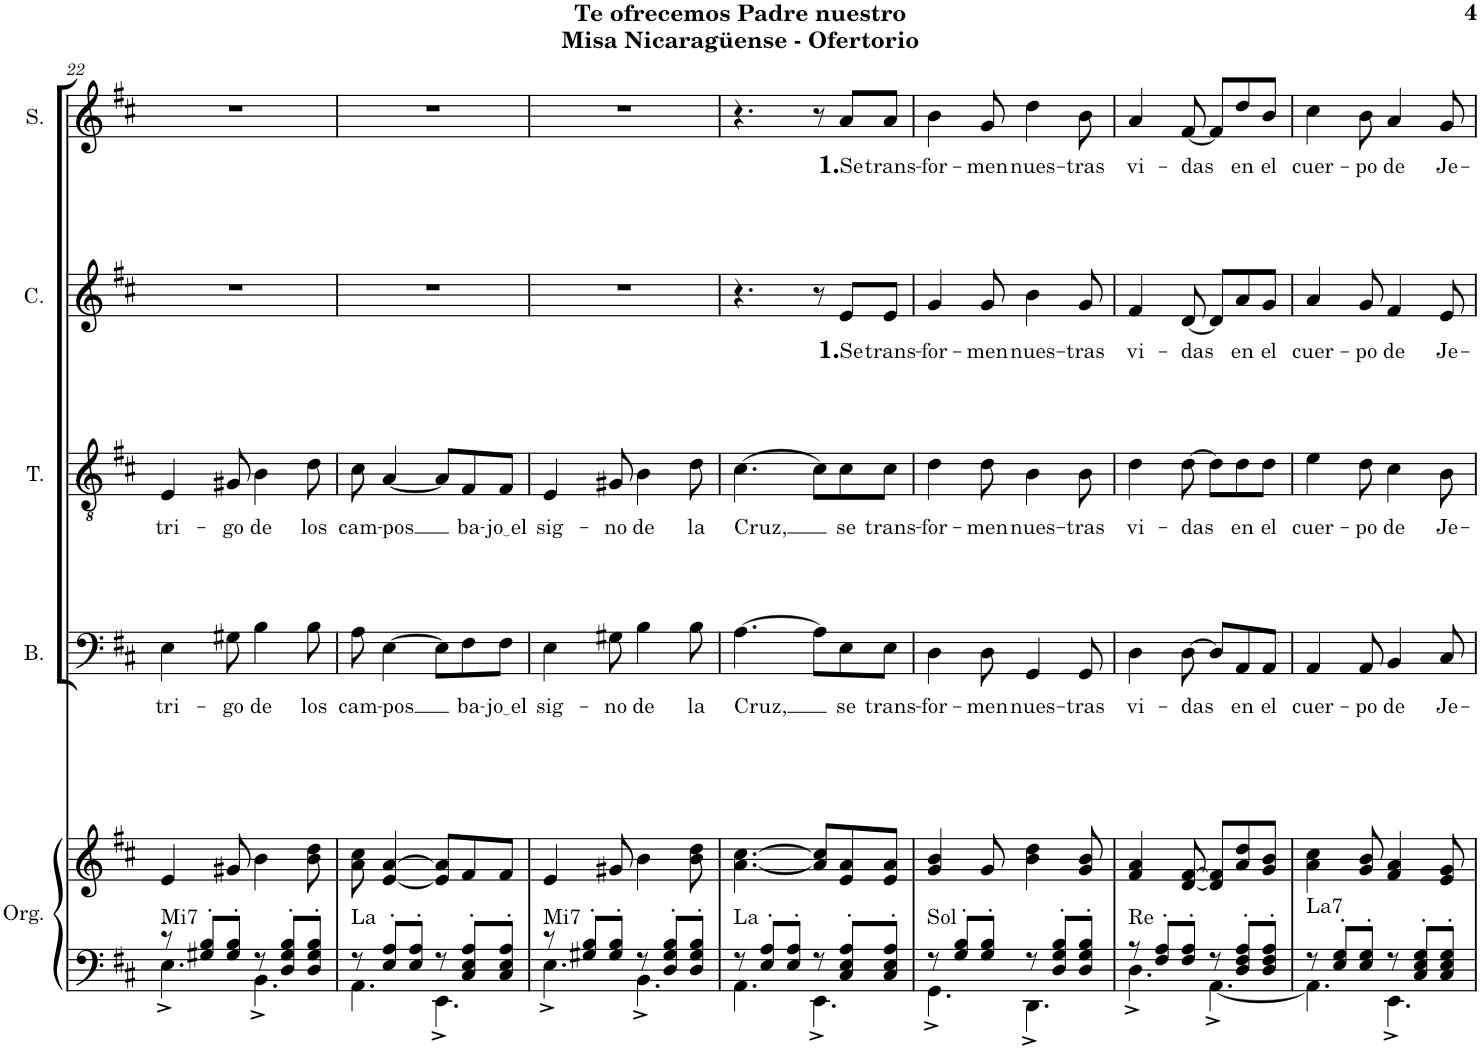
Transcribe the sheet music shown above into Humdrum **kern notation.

**kern	**kern	**harte	**kern	**text	**kern	**text	**kern	**text	**kern	**text
*part5	*part5	*part5	*part4	*part4	*part3	*part3	*part2	*part2	*part1	*part1
*staff6	*staff5	*	*staff4	*staff4	*staff3	*staff3	*staff2	*staff2	*staff1	*staff1
*I"Órgano	*	*	*I"Bajo	*	*I"Tenor	*	*I"Contralto	*	*I"Soprano	*
*	*	*	*I'B.	*	*I'T.	*	*I'C.	*	*I'S.	*
!!LO:PB:g=z
*clefF4	*clefG2	*	*clefF4	*	*clefGv2	*	*clefG2	*	*clefG2	*
*k[f#c#]	*k[f#c#]	*	*k[f#c#]	*	*k[f#c#]	*	*k[f#c#]	*	*k[f#c#]	*
*M6/8	*M6/8	*	*M6/8	*	*M6/8	*	*M6/8	*	*M6/8	*
=22	=22	=22	=22	=22	=22	=22	=22	=22	=22	=22
*^	*	*	*	*	*	*	*	*	*	*
!	!	!	!LO:H:kt=Mi7	!	!LO:LY:b	!	!LO:LY:b	!	!	!	!
8r	4.E^\	4e/	N	4E\	tri-	4E/	tri-	2.r	.	2.r	.
8G#X/' 8B/'L	.	.	.	.	.	.	.	.	.	.	.
!	!	!	!	!	!LO:LY:b	!	!LO:LY:b	!	!	!	!
8G#/' 8B/'J	.	8g#X/	.	8G#X\	-go	8G#X/	-go	.	.	.	.
!	!	!	!	!	!LO:LY:b	!	!LO:LY:b	!	!	!	!
8r	4.BB^\	4b\	.	4B\	de	4B\	de	.	.	.	.
8D/' 8G#/' 8B/'L	.	.	.	.	.	.	.	.	.	.	.
!	!	!	!	!	!LO:LY:b	!	!LO:LY:b	!	!	!	!
8D/' 8G#/' 8B/'J	.	8b\ 8dd\	.	8B\	los	8d\	los	.	.	.	.
=23	=23	=23	=23	=23	=23	=23	=23	=23	=23	=23	=23
!	!	!	!LO:H:kt=La	!	!LO:LY:b	!	!LO:LY:b	!	!	!	!
8r	4.AA\	8a\ 8cc#\	N	8A\	cam-	8c#\	cam-	2.r	.	2.r	.
!	!	!	!	!	!LO:LY:b	!	!LO:LY:b	!	!	!	!
8E/' 8A/'L	.	[4e/ [4a/	.	[4E\	-pos	[4A/	-pos	.	.	.	.
8E/' 8A/'J	.	.	.	.	.	.	.	.	.	.	.
8r	4.EE^\	8e/] 8a/]L	.	8E\L]	.	8A/L]	.	.	.	.	.
!	!	!	!	!	!LO:LY:b	!	!LO:LY:b	!	!	!	!
8C#/' 8E/' 8A/'L	.	8f#/	.	8F#\	ba-	8F#/	ba-	.	.	.	.
!	!	!	!	!	!LO:LY:b	!	!LO:LY:b	!	!	!	!
8C#/' 8E/' 8A/'J	.	8f#/J	.	8F#\J	jo el	8F#/J	jo el	.	.	.	.
=24	=24	=24	=24	=24	=24	=24	=24	=24	=24	=24	=24
!	!	!	!LO:H:kt=Mi7	!	!LO:LY:b	!	!LO:LY:b	!	!	!	!
8r	4.E^\	4e/	N	4E\	sig-	4E/	sig-	2.r	.	2.r	.
8G#X/' 8B/'L	.	.	.	.	.	.	.	.	.	.	.
!	!	!	!	!	!LO:LY:b	!	!LO:LY:b	!	!	!	!
8G#/' 8B/'J	.	8g#X/	.	8G#X\	-no	8G#X/	-no	.	.	.	.
!	!	!	!	!	!LO:LY:b	!	!LO:LY:b	!	!	!	!
8r	4.BB^\	4b\	.	4B\	de	4B\	de	.	.	.	.
8D/' 8G#/' 8B/'L	.	.	.	.	.	.	.	.	.	.	.
!	!	!	!	!	!LO:LY:b	!	!LO:LY:b	!	!	!	!
8D/' 8G#/' 8B/'J	.	8b\ 8dd\	.	8B\	la	8d\	la	.	.	.	.
=25	=25	=25	=25	=25	=25	=25	=25	=25	=25	=25	=25
!	!	!	!LO:H:kt=La	!	!LO:LY:b	!	!LO:LY:b	!	!	!	!
8r	4.AA\	[4.a\ [4.cc#\	N	[4.A\	Cruz,	[4.c#\	Cruz,	4.r	.	4.r	.
8E/' 8A/'L	.	.	.	.	.	.	.	.	.	.	.
8E/' 8A/'J	.	.	.	.	.	.	.	.	.	.	.
8r	4.EE^\	8a/] 8cc#/]L	.	8A\L]	.	8c#\L]	.	8r	.	8r	.
!	!	!	!	!	!LO:LY:b	!	!LO:LY:b	!	!LO:LY:b	!	!LO:LY:b
8C#/' 8E/' 8A/'L	.	8e/ 8a/	.	8E\	se	8c#\	se	8e/L	1. Se	8a/L	1. Se
!	!	!	!	!	!LO:LY:b	!	!LO:LY:b	!	!LO:LY:b	!	!LO:LY:b
8C#/' 8E/' 8A/'J	.	8e/ 8a/J	.	8E\J	trans-	8c#\J	trans-	8e/J	trans-	8a/J	trans-
=26	=26	=26	=26	=26	=26	=26	=26	=26	=26	=26	=26
!	!	!	!LO:H:kt=Sol	!	!LO:LY:b	!	!LO:LY:b	!	!LO:LY:b	!	!LO:LY:b
8r	4.GG^\	4g/ 4b/	N	4D\	-for-	4d\	-for-	4g/	-for-	4b\	-for-
8G/' 8B/'L	.	.	.	.	.	.	.	.	.	.	.
!	!	!	!	!	!LO:LY:b	!	!LO:LY:b	!	!LO:LY:b	!	!LO:LY:b
8G/' 8B/'J	.	8g/	.	8D\	-men	8d\	-men	8g/	-men	8g/	-men
!	!	!	!	!	!LO:LY:b	!	!LO:LY:b	!	!LO:LY:b	!	!LO:LY:b
8r	4.DD^\	4b\ 4dd\	.	4GG/	nues-	4B\	nues-	4b\	nues-	4dd\	nues-
8D/' 8G/' 8B/'L	.	.	.	.	.	.	.	.	.	.	.
!	!	!	!	!	!LO:LY:b	!	!LO:LY:b	!	!LO:LY:b	!	!LO:LY:b
8D/' 8G/' 8B/'J	.	8g/ 8b/	.	8GG/	-tras	8B\	-tras	8g/	-tras	8b\	-tras
=27	=27	=27	=27	=27	=27	=27	=27	=27	=27	=27	=27
!	!	!	!LO:H:kt=Re	!	!LO:LY:b	!	!LO:LY:b	!	!LO:LY:b	!	!LO:LY:b
8r	4.D^\	4f#/ 4a/	N	4D\	vi-	4d\	vi-	4f#/	vi-	4a/	vi-
8F#/' 8A/'L	.	.	.	.	.	.	.	.	.	.	.
!	!	!	!	!	!LO:LY:b	!	!LO:LY:b	!	!LO:LY:b	!	!LO:LY:b
8F#/' 8A/'J	.	[8d/ [8f#/	.	[8D\	-das	[8d\	-das	[8d/	-das	[8f#/	-das
8r	[4.AA^\	8d/] 8f#/]L	.	8D/L]	.	8d\L]	.	8d/L]	.	8f#/L]	.
!	!	!	!	!	!LO:LY:b	!	!LO:LY:b	!	!LO:LY:b	!	!LO:LY:b
8D/' 8F#/' 8A/'L	.	8a/ 8dd/	.	8AA/	en	8d\	en	8a/	en	8dd/	en
!	!	!	!	!	!LO:LY:b	!	!LO:LY:b	!	!LO:LY:b	!	!LO:LY:b
8D/' 8F#/' 8A/'J	.	8g/ 8b/J	.	8AA/J	el	8d\J	el	8g/J	el	8b/J	el
=28	=28	=28	=28	=28	=28	=28	=28	=28	=28	=28	=28
!	!	!	!LO:H:kt=La7	!	!LO:LY:b	!	!LO:LY:b	!	!LO:LY:b	!	!LO:LY:b
8r	4.AA\]	4a\ 4cc#\	N	4AA/	cuer-	4e\	cuer-	4a/	cuer-	4cc#\	cuer-
8E/' 8G/'L	.	.	.	.	.	.	.	.	.	.	.
!	!	!	!	!	!LO:LY:b	!	!LO:LY:b	!	!LO:LY:b	!	!LO:LY:b
8E/' 8G/'J	.	8g/ 8b/	.	8AA/	-po	8d\	-po	8g/	-po	8b\	-po
!	!	!	!	!	!LO:LY:b	!	!LO:LY:b	!	!LO:LY:b	!	!LO:LY:b
8r	4.EE^\	4f#/ 4a/	.	4BB/	de	4c#\	de	4f#/	de	4a/	de
8C#/' 8E/' 8G/'L	.	.	.	.	.	.	.	.	.	.	.
!	!	!	!	!	!LO:LY:b	!	!LO:LY:b	!	!LO:LY:b	!	!LO:LY:b
8C#/' 8E/' 8G/'J	.	8e/ 8g/	.	8C#/	Je-	8B\	Je-	8e/	Je-	8g/	Je-
*v	*v	*	*	*	*	*	*	*	*	*	*
=	=	=	=	=	=	=	=	=	=	=
*-	*-	*-	*-	*-	*-	*-	*-	*-	*-	*-
